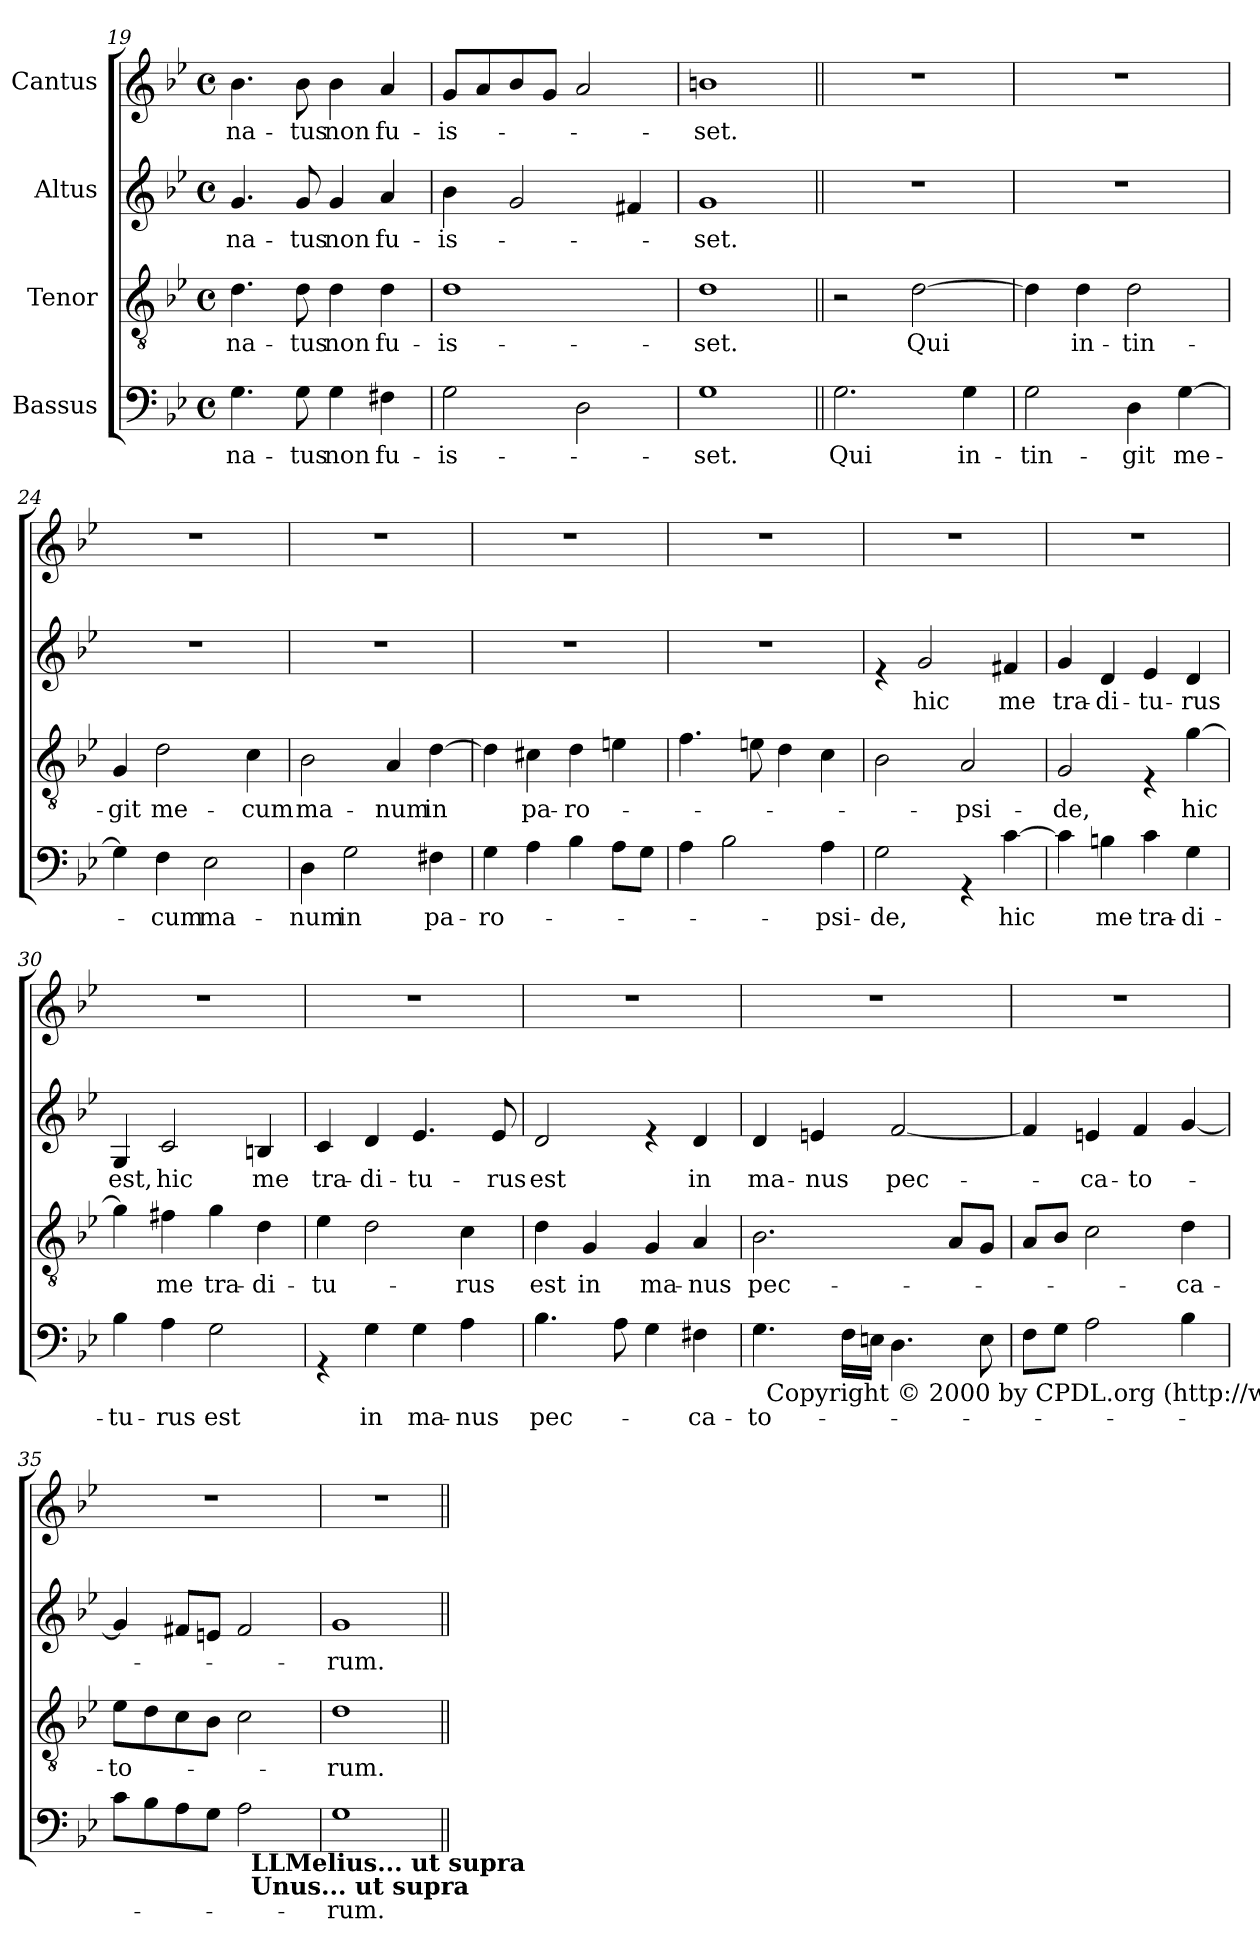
**kern	**text	**kern	**text	**kern	**text	**kern	**text
*part4	*part4	*part3	*part3	*part2	*part2	*part1	*part1
*staff4	*staff4	*staff3	*staff3	*staff2	*staff2	*staff1	*staff1
*I"Bassus	*	*I"Tenor	*	*I"Altus	*	*I"Cantus	*
!!LO:PB:g=z
*clefF4	*	*clefGv2	*	*clefG2	*	*clefG2	*
*k[b-e-]	*	*k[b-e-]	*	*k[b-e-]	*	*k[b-e-]	*
*B-:	*	*B-:	*	*B-:	*	*B-:	*
*M4/4	*	*M4/4	*	*M4/4	*	*M4/4	*
*met(c)	*	*met(c)	*	*met(c)	*	*met(c)	*
=19	=19	=19	=19	=19	=19	=19	=19
!	!LO:LY:b	!	!LO:LY:b	!	!LO:LY:b	!	!LO:LY:b
4.G\	na-	4.d\	na-	4.g/	na-	4.b-\	na-
!	!LO:LY:b	!	!LO:LY:b	!	!LO:LY:b	!	!LO:LY:b
8G\	-tus	8d\	-tus	8g/	-tus	8b-\	-tus
!	!LO:LY:b	!	!LO:LY:b	!	!LO:LY:b	!	!LO:LY:b
4G\	non	4d\	non	4g/	non	4b-\	non
!	!LO:LY:b	!	!LO:LY:b	!	!LO:LY:b	!	!LO:LY:b
4F#X\	fu-	4d\	fu-	4a/	fu-	4a/	fu-
=20	=20	=20	=20	=20	=20	=20	=20
!	!LO:LY:b	!	!LO:LY:b	!	!LO:LY:b	!	!LO:LY:b
2G\	-is-	1d	-is-	4b-\	-is-	8g/L	-is-
.	.	.	.	.	.	8a/	.
.	.	.	.	2g/	.	8b-/	.
.	.	.	.	.	.	8g/J	.
2D\	.	.	.	.	.	2a/	.
.	.	.	.	4f#X/	.	.	.
=21	=21	=21	=21	=21	=21	=21	=21
!	!LO:LY:b	!	!LO:LY:b	!	!LO:LY:b	!	!LO:LY:b
1G	-set.	1d	-set.	1g	-set.	1bn	-set.
=22||	=22||	=22||	=22||	=22||	=22||	=22||	=22||
!	!LO:LY:b	!	!	!	!	!	!
2.G\	Qui	2r	.	1r	.	1r	.
!	!	!	!LO:LY:b	!	!	!	!
.	.	[>2d\	Qui	.	.	.	.
!	!LO:LY:b	!	!	!	!	!	!
4G\	in-	.	.	.	.	.	.
=23	=23	=23	=23	=23	=23	=23	=23
!	!LO:LY:b	!	!	!	!	!	!
2G\	-tin-	4d\]	.	1r	.	1r	.
!	!	!	!LO:LY:b	!	!	!	!
.	.	4d\	in-	.	.	.	.
!	!LO:LY:b	!	!LO:LY:b	!	!	!	!
4D\	-git	2d\	-tin-	.	.	.	.
!	!LO:LY:b	!	!	!	!	!	!
[>4G\	me-	.	.	.	.	.	.
!!LO:LB:g=z
=24	=24	=24	=24	=24	=24	=24	=24
!	!	!	!LO:LY:b	!	!	!	!
4G\]	.	4G/	-git	1r	.	1r	.
!	!LO:LY:b	!	!LO:LY:b	!	!	!	!
4F\	-cum	2d\	me-	.	.	.	.
!	!LO:LY:b	!	!	!	!	!	!
2E-\	ma-	.	.	.	.	.	.
!	!	!	!LO:LY:b	!	!	!	!
.	.	4c\	-cum	.	.	.	.
=25	=25	=25	=25	=25	=25	=25	=25
!	!LO:LY:b	!	!LO:LY:b	!	!	!	!
4D\	-num	2B-\	ma-	1r	.	1r	.
!	!LO:LY:b	!	!	!	!	!	!
2G\	in	.	.	.	.	.	.
!	!	!	!LO:LY:b	!	!	!	!
.	.	4A/	-num	.	.	.	.
!	!LO:LY:b	!	!LO:LY:b	!	!	!	!
4F#X\	pa-	[>4d\	in	.	.	.	.
=26	=26	=26	=26	=26	=26	=26	=26
!	!LO:LY:b	!	!	!	!	!	!
4G\	-ro-	4d\]	.	1r	.	1r	.
!	!	!	!LO:LY:b	!	!	!	!
4A\	.	4c#X\	pa-	.	.	.	.
!	!	!	!LO:LY:b	!	!	!	!
4B-\	.	4d\	-ro-	.	.	.	.
8A\L	.	4en\	.	.	.	.	.
8G\J	.	.	.	.	.	.	.
=27	=27	=27	=27	=27	=27	=27	=27
4A\	.	4.f\	.	1r	.	1r	.
2B-\	.	.	.	.	.	.	.
.	.	8en\	.	.	.	.	.
.	.	4d\	.	.	.	.	.
!	!LO:LY:b	!	!	!	!	!	!
4A\	-psi-	4c\	.	.	.	.	.
!!LO:LB:g=z
=28	=28	=28	=28	=28	=28	=28	=28
!	!LO:LY:b	!	!	!	!	!	!
2G\	-de,	2B-\	.	4re	.	1r	.
!	!	!	!	!	!LO:LY:b	!	!
.	.	.	.	2g/	hic	.	.
!	!	!	!LO:LY:b	!	!	!	!
4rGG	.	2A/	-psi-	.	.	.	.
!	!LO:LY:b	!	!	!	!LO:LY:b	!	!
[>4c\	hic	.	.	4f#X/	me	.	.
=29	=29	=29	=29	=29	=29	=29	=29
!	!	!	!LO:LY:b	!	!LO:LY:b	!	!
4c\]	.	2G/	-de,	4g/	tra-	1r	.
!	!LO:LY:b	!	!	!	!LO:LY:b	!	!
4Bn\	me	.	.	4d/	-di-	.	.
!	!LO:LY:b	!	!	!	!LO:LY:b	!	!
4c\	tra-	4rE	.	4e-/	-tu-	.	.
!	!LO:LY:b	!	!LO:LY:b	!	!LO:LY:b	!	!
4G\	-di-	[>4g\	hic	4d/	-rus	.	.
=30	=30	=30	=30	=30	=30	=30	=30
!	!LO:LY:b	!	!	!	!LO:LY:b	!	!
4B-\	-tu-	4g\]	.	4G/	est,	1r	.
!	!LO:LY:b	!	!LO:LY:b	!	!LO:LY:b	!	!
4A\	-rus	4f#X\	me	2c/	hic	.	.
!	!LO:LY:b	!	!LO:LY:b	!	!	!	!
2G\	est	4g\	tra-	.	.	.	.
!	!	!	!LO:LY:b	!	!LO:LY:b	!	!
.	.	4d\	-di-	4Bn/	me	.	.
=31	=31	=31	=31	=31	=31	=31	=31
!	!	!	!LO:LY:b	!	!LO:LY:b	!	!
4rGG	.	4e-\	-tu-	4c/	tra-	1r	.
!	!LO:LY:b	!	!	!	!LO:LY:b	!	!
4G\	in	2d\	.	4d/	-di-	.	.
!	!LO:LY:b	!	!	!	!LO:LY:b	!	!
4G\	ma-	.	.	4.e-/	-tu-	.	.
!	!LO:LY:b	!	!LO:LY:b	!	!	!	!
4A\	-nus	4c\	-rus	.	.	.	.
!	!	!	!	!	!LO:LY:b	!	!
.	.	.	.	8e-/	-rus	.	.
!!LO:LB:g=z
=32	=32	=32	=32	=32	=32	=32	=32
!	!LO:LY:b	!	!LO:LY:b	!	!LO:LY:b	!	!
4.B-\	pec-	4d\	est	2d/	est	1r	.
!	!	!	!LO:LY:b	!	!	!	!
.	.	4G/	in	.	.	.	.
8A\	.	.	.	.	.	.	.
!	!	!	!LO:LY:b	!	!	!	!
4G\	.	4G/	ma-	4re	.	.	.
!	!LO:LY:b	!	!LO:LY:b	!	!LO:LY:b	!	!
4F#X\	-ca-	4A/	-nus	4d/	in	.	.
=33	=33	=33	=33	=33	=33	=33	=33
!	!LO:LY:b	!	!LO:LY:b	!	!LO:LY:b	!	!
*^	*	*	*	*	*	*	*
4.G\	32ryy	-to-	2.B-\	pec-	4d/	ma-	1r	.
!	!LO:TX:b:t=Copyright © 2000 by CPDL.org (http&colon;//www.cpdl.org)	!	!	!	!	!	!	!
.	2ryy	.	.	.	.	.	.	.
!	!	!	!	!	!	!LO:LY:b	!	!
.	.	.	.	.	4en/	-nus	.	.
16F\LL	.	.	.	.	.	.	.	.
16En\JJ	.	.	.	.	.	.	.	.
!	!	!	!	!	!	!LO:LY:b	!	!
4.D\	.	.	.	.	[<2f/	pec-	.	.
.	4...ryy	.	.	.	.	.	.	.
.	.	.	8A/L	.	.	.	.	.
8E\	.	.	8G/J	.	.	.	.	.
*v	*v	*	*	*	*	*	*	*
=34	=34	=34	=34	=34	=34	=34	=34
8F\L	.	8A/L	.	4f/]	.	1r	.
8G\J	.	8B-/J	.	.	.	.	.
!	!	!	!	!	!LO:LY:b	!	!
2A\	.	2c\	.	4en/	-ca-	.	.
!	!	!	!	!	!LO:LY:b	!	!
.	.	.	.	4f/	-to-	.	.
!	!	!	!LO:LY:b	!	!	!	!
4B-\	.	4d\	-ca-	[<4g/	.	.	.
=35	=35	=35	=35	=35	=35	=35	=35
!	!	!	!LO:LY:b	!	!	!	!
*^	*	*	*	*	*	*	*
8c\L	2ryy	.	8e-\L	-to-	4g/]	.	1r	.
8B-\	.	.	8d\	.	.	.	.	.
8A\	.	.	8c\	.	8f#X/L	.	.	.
8G\J	.	.	8B-\J	.	8en/J	.	.	.
2A\	32ryy	.	2c\	.	2f#/	.	.	.
!	!LO:TX:b:B:t=LLMelius...  ut supra\nUnus...   ut supra	!	!	!	!	!	!	!
.	4...ryy	.	.	.	.	.	.	.
=36	=36	=36	=36	=36	=36	=36	=36	=36
!	!	!LO:LY:b	!	!LO:LY:b	!	!LO:LY:b	!	!
*v	*v	*	*	*	*	*	*	*
1G	-rum.	1d	-rum.	1g	-rum.	1r	.
=||	=||	=||	=||	=||	=||	=||	=||
*-	*-	*-	*-	*-	*-	*-	*-
